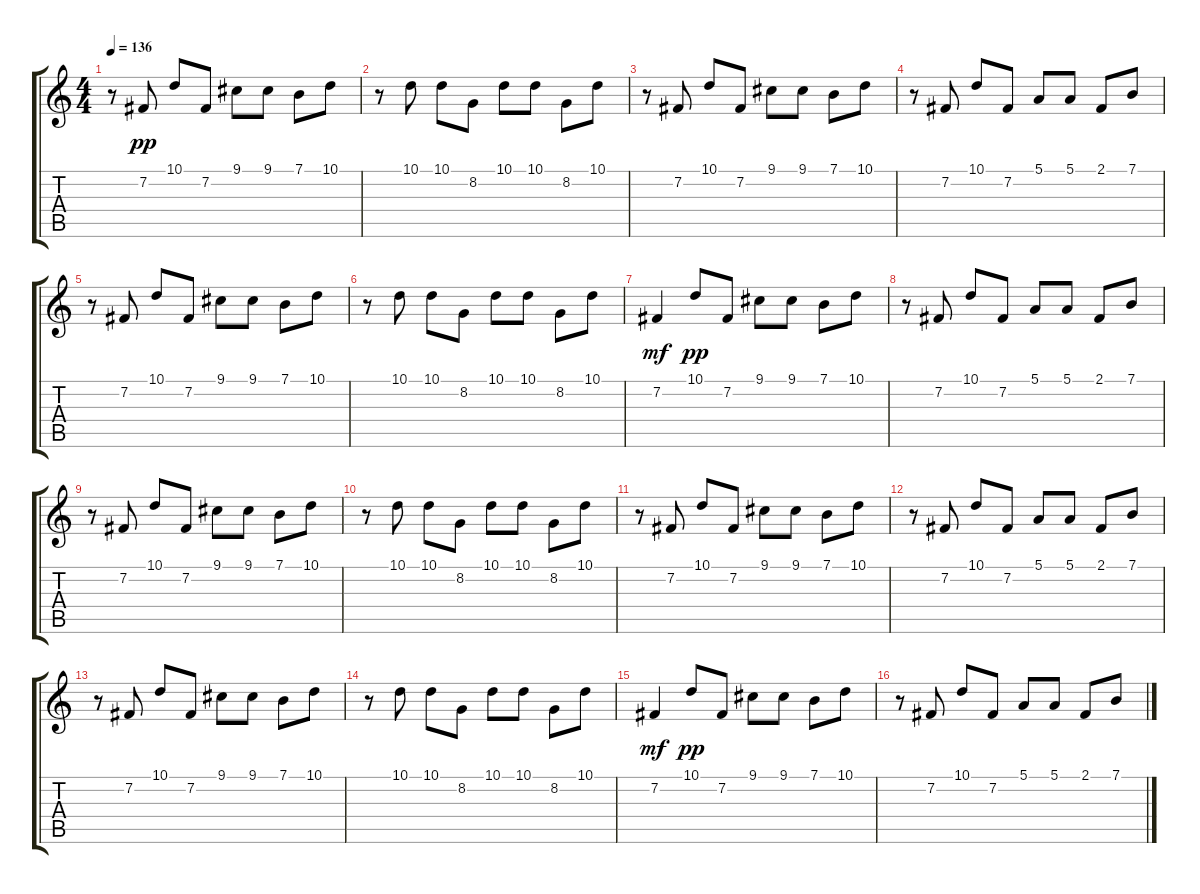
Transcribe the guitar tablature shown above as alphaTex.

\track "" {instrument xylophone}
\staff {score tabs}
\tuning (E4 B3 G3 D3 A2 E2) {hide}
\ts (4 4)
\tempo 136
\clef g2
\ks c
r.8{dy pp} 7.2.8 10.1.8 7.2.8 9.1.8 9.1.8 7.1.8 10.1.8 |
r.8 10.1.8 10.1.8 8.2.8 10.1.8 10.1.8 8.2.8 10.1.8 |
r.8 7.2.8 10.1.8 7.2.8 9.1.8 9.1.8 7.1.8 10.1.8 |
r.8 7.2.8 10.1.8 7.2.8 5.1.8 5.1.8 2.1.8 7.1.8 |
r.8 7.2.8 10.1.8 7.2.8 9.1.8 9.1.8 7.1.8 10.1.8 |
r.8 10.1.8 10.1.8 8.2.8 10.1.8 10.1.8 8.2.8 10.1.8 |
7.2.4{dy mf} 10.1.8{dy pp} 7.2.8 9.1.8 9.1.8 7.1.8 10.1.8 |
r.8 7.2.8 10.1.8 7.2.8 5.1.8 5.1.8 2.1.8 7.1.8 |
r.8 7.2.8 10.1.8 7.2.8 9.1.8 9.1.8 7.1.8 10.1.8 |
r.8 10.1.8 10.1.8 8.2.8 10.1.8 10.1.8 8.2.8 10.1.8 |
r.8 7.2.8 10.1.8 7.2.8 9.1.8 9.1.8 7.1.8 10.1.8 |
r.8 7.2.8 10.1.8 7.2.8 5.1.8 5.1.8 2.1.8 7.1.8 |
r.8 7.2.8 10.1.8 7.2.8 9.1.8 9.1.8 7.1.8 10.1.8 |
r.8 10.1.8 10.1.8 8.2.8 10.1.8 10.1.8 8.2.8 10.1.8 |
7.2.4{dy mf} 10.1.8{dy pp} 7.2.8 9.1.8 9.1.8 7.1.8 10.1.8 |
r.8 7.2.8 10.1.8 7.2.8 5.1.8 5.1.8 2.1.8 7.1.8
